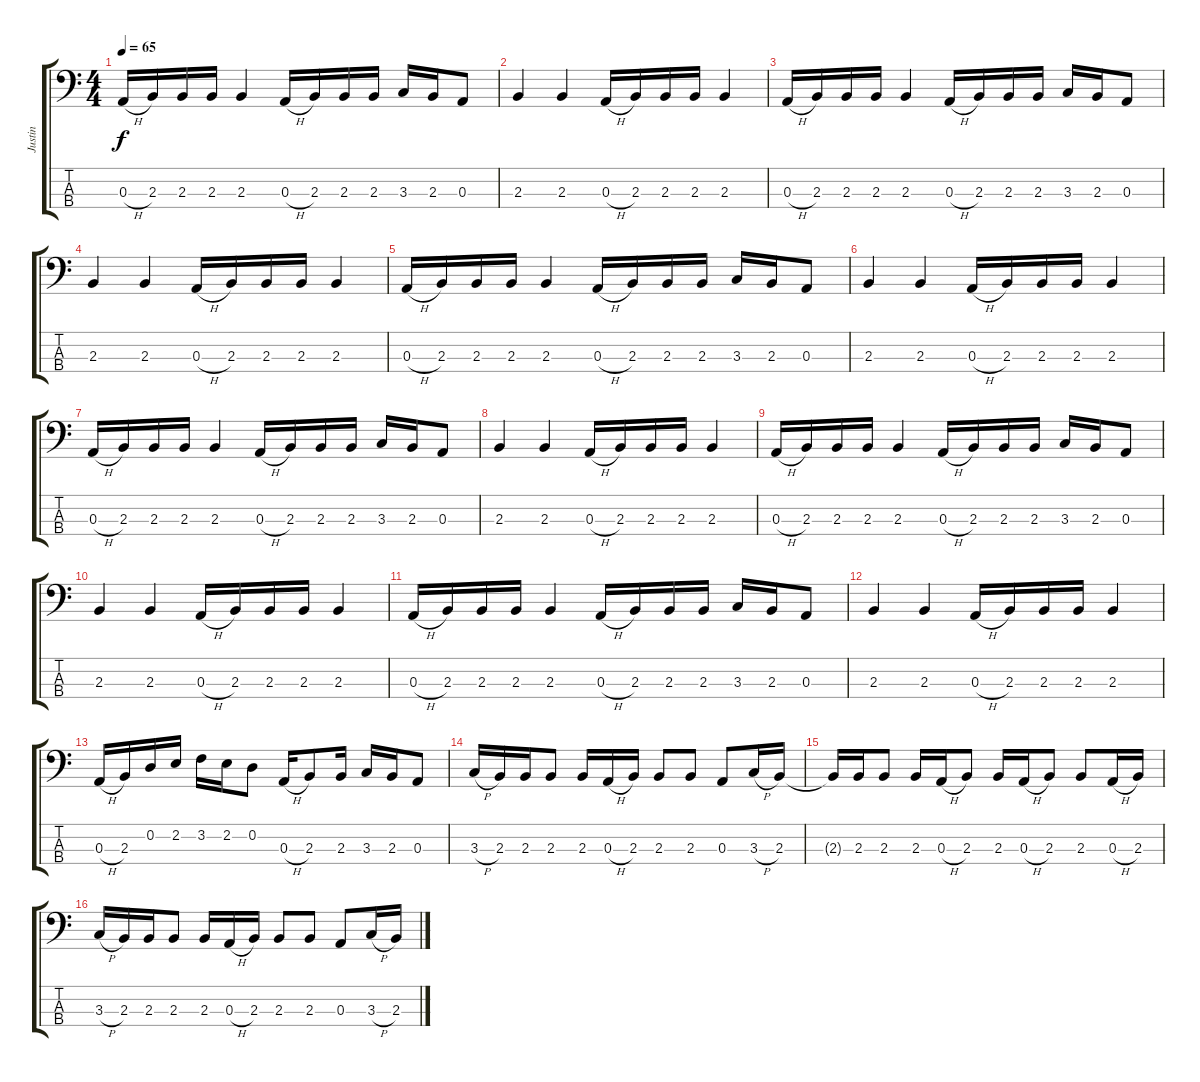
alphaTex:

\track ("Justin" "Justin") {instrument slapbass2}
\staff {score tabs}
\tuning (G2 D2 A1 E1) {hide}
\ts (4 4)
\tempo 65
\clef f4
\ks c
0.3{h}.16{dy f} 2.3.16 2.3.16 2.3.16 2.3.4 0.3{h}.16 2.3.16 2.3.16 2.3.16 3.3.16 2.3.16 0.3.8 |
2.3.4 2.3.4 0.3{h}.16 2.3.16 2.3.16 2.3.16 2.3.4 |
0.3{h}.16 2.3.16 2.3.16 2.3.16 2.3.4 0.3{h}.16 2.3.16 2.3.16 2.3.16 3.3.16 2.3.16 0.3.8 |
2.3.4 2.3.4 0.3{h}.16 2.3.16 2.3.16 2.3.16 2.3.4 |
0.3{h}.16 2.3.16 2.3.16 2.3.16 2.3.4 0.3{h}.16 2.3.16 2.3.16 2.3.16 3.3.16 2.3.16 0.3.8 |
2.3.4 2.3.4 0.3{h}.16 2.3.16 2.3.16 2.3.16 2.3.4 |
0.3{h}.16 2.3.16 2.3.16 2.3.16 2.3.4 0.3{h}.16 2.3.16 2.3.16 2.3.16 3.3.16 2.3.16 0.3.8 |
2.3.4 2.3.4 0.3{h}.16 2.3.16 2.3.16 2.3.16 2.3.4 |
0.3{h}.16 2.3.16 2.3.16 2.3.16 2.3.4 0.3{h}.16 2.3.16 2.3.16 2.3.16 3.3.16 2.3.16 0.3.8 |
2.3.4 2.3.4 0.3{h}.16 2.3.16 2.3.16 2.3.16 2.3.4 |
0.3{h}.16 2.3.16 2.3.16 2.3.16 2.3.4 0.3{h}.16 2.3.16 2.3.16 2.3.16 3.3.16 2.3.16 0.3.8 |
2.3.4 2.3.4 0.3{h}.16 2.3.16 2.3.16 2.3.16 2.3.4 |
0.3{h}.16 2.3.16 0.2.16 2.2.16 3.2.16 2.2.16 0.2.8 0.3{h}.16 2.3.8 2.3.16 3.3.16 2.3.16 0.3.8 |
3.3{h}.16 2.3.16 2.3.16 2.3.8 2.3.16 0.3{h}.16 2.3.16 2.3.8 2.3.8 0.3.8 3.3{h}.16 2.3.16 |
2.3{t}.16 2.3.16 2.3.8 2.3.16 0.3{h}.16 2.3.8 2.3.16 0.3{h}.16 2.3.8 2.3.8 0.3{h}.16 2.3.16 |
3.3{h}.16 2.3.16 2.3.16 2.3.8 2.3.16 0.3{h}.16 2.3.16 2.3.8 2.3.8 0.3.8 3.3{h}.16 2.3.16
